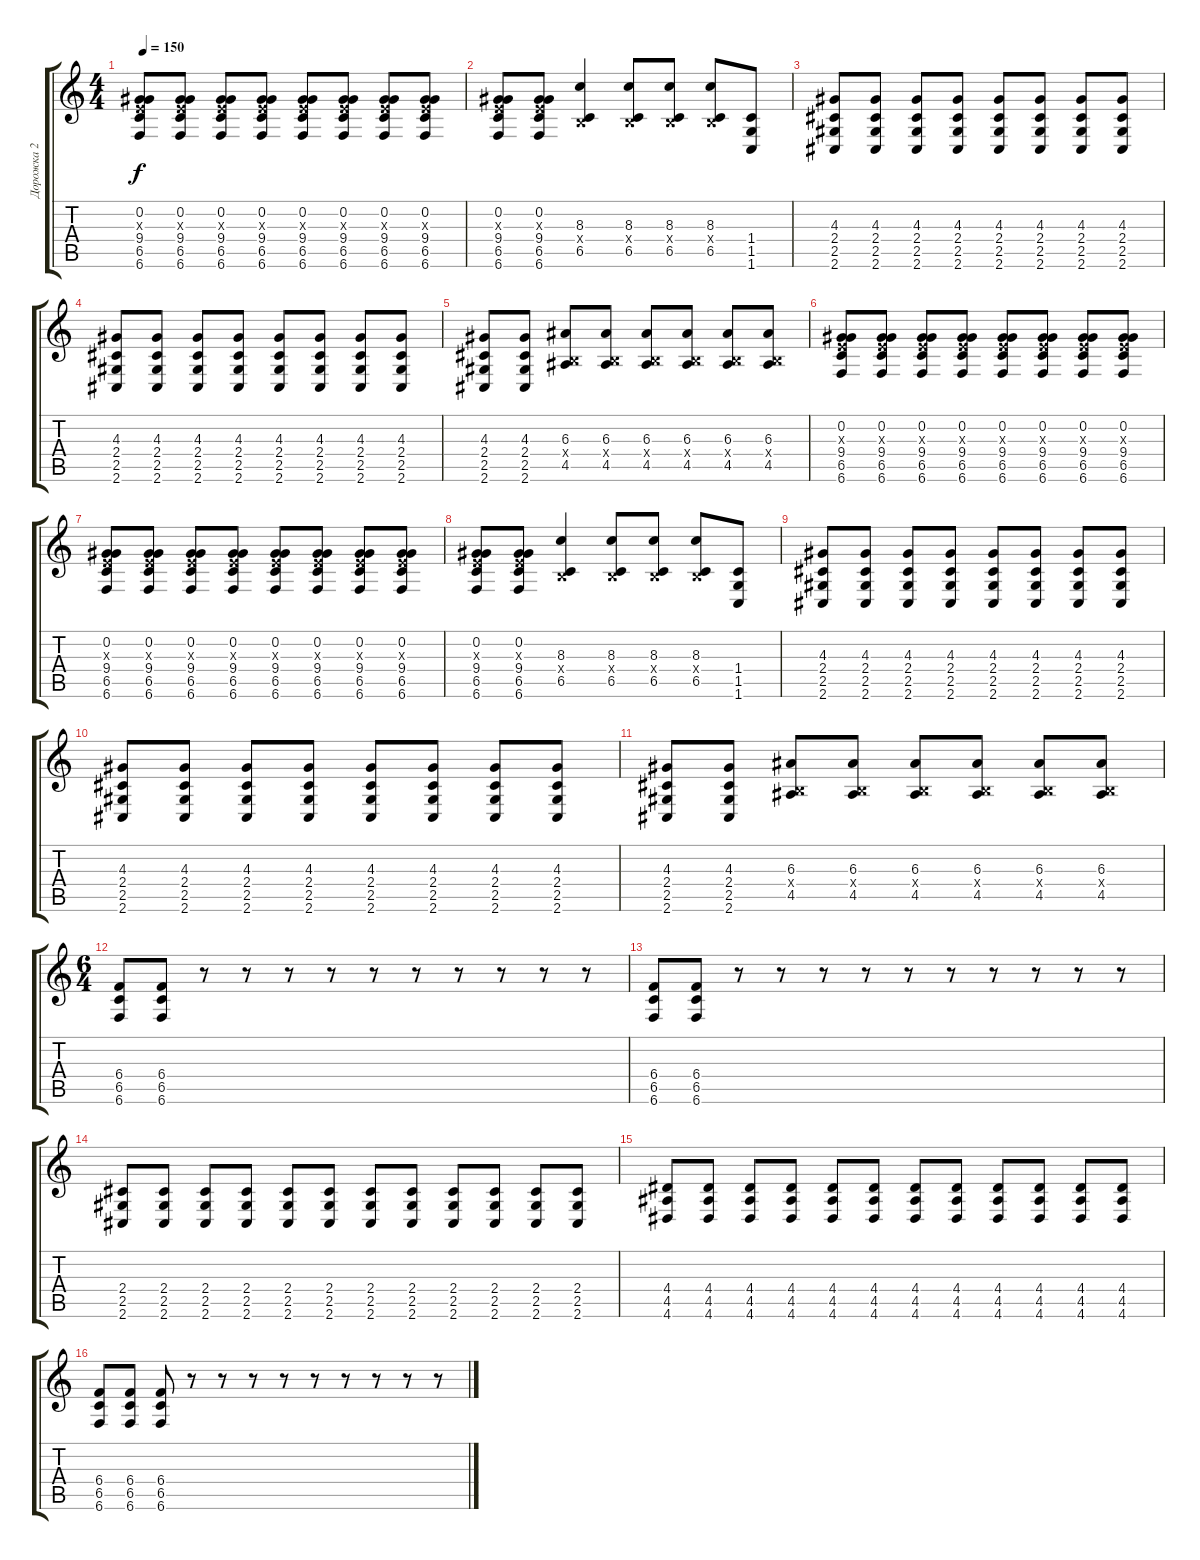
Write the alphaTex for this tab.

\track ("Дорожка 2" "Дорожка 2") {instrument distortionguitar}
\staff {score tabs}
\tuning (Db4 Ab3 E3 B2 Gb2 B1) {hide}
\ts (4 4)
\tempo 150
\clef g2
\ks c
(0.2 0.3{x} 9.4 6.5 6.6).8{dy f} (0.2 0.3{x} 9.4 6.5 6.6).8 (0.2 0.3{x} 9.4 6.5 6.6).8 (0.2 0.3{x} 9.4 6.5 6.6).8 (0.2 0.3{x} 9.4 6.5 6.6).8 (0.2 0.3{x} 9.4 6.5 6.6).8 (0.2 0.3{x} 9.4 6.5 6.6).8 (0.2 0.3{x} 9.4 6.5 6.6).8 |
(0.2 0.3{x} 9.4 6.5 6.6).8 (0.2 0.3{x} 9.4 6.5 6.6).8 (8.3 0.4{x} 6.5).4 (8.3 0.4{x} 6.5).8 (8.3 0.4{x} 6.5).8 (8.3 0.4{x} 6.5).8 (1.4 1.5 1.6).8 |
(4.3 2.4 2.5 2.6).8 (4.3 2.4 2.5 2.6).8 (4.3 2.4 2.5 2.6).8 (4.3 2.4 2.5 2.6).8 (4.3 2.4 2.5 2.6).8 (4.3 2.4 2.5 2.6).8 (4.3 2.4 2.5 2.6).8 (4.3 2.4 2.5 2.6).8 |
(4.3 2.4 2.5 2.6).8 (4.3 2.4 2.5 2.6).8 (4.3 2.4 2.5 2.6).8 (4.3 2.4 2.5 2.6).8 (4.3 2.4 2.5 2.6).8 (4.3 2.4 2.5 2.6).8 (4.3 2.4 2.5 2.6).8 (4.3 2.4 2.5 2.6).8 |
(4.3 2.4 2.5 2.6).8 (4.3 2.4 2.5 2.6).8 (6.3 0.4{x} 4.5).8 (6.3 0.4{x} 4.5).8 (6.3 0.4{x} 4.5).8 (6.3 0.4{x} 4.5).8 (6.3 0.4{x} 4.5).8 (6.3 0.4{x} 4.5).8 |
(0.2 0.3{x} 9.4 6.5 6.6).8 (0.2 0.3{x} 9.4 6.5 6.6).8 (0.2 0.3{x} 9.4 6.5 6.6).8 (0.2 0.3{x} 9.4 6.5 6.6).8 (0.2 0.3{x} 9.4 6.5 6.6).8 (0.2 0.3{x} 9.4 6.5 6.6).8 (0.2 0.3{x} 9.4 6.5 6.6).8 (0.2 0.3{x} 9.4 6.5 6.6).8 |
(0.2 0.3{x} 9.4 6.5 6.6).8 (0.2 0.3{x} 9.4 6.5 6.6).8 (0.2 0.3{x} 9.4 6.5 6.6).8 (0.2 0.3{x} 9.4 6.5 6.6).8 (0.2 0.3{x} 9.4 6.5 6.6).8 (0.2 0.3{x} 9.4 6.5 6.6).8 (0.2 0.3{x} 9.4 6.5 6.6).8 (0.2 0.3{x} 9.4 6.5 6.6).8 |
(0.2 0.3{x} 9.4 6.5 6.6).8 (0.2 0.3{x} 9.4 6.5 6.6).8 (8.3 0.4{x} 6.5).4 (8.3 0.4{x} 6.5).8 (8.3 0.4{x} 6.5).8 (8.3 0.4{x} 6.5).8 (1.4 1.5 1.6).8 |
(4.3 2.4 2.5 2.6).8 (4.3 2.4 2.5 2.6).8 (4.3 2.4 2.5 2.6).8 (4.3 2.4 2.5 2.6).8 (4.3 2.4 2.5 2.6).8 (4.3 2.4 2.5 2.6).8 (4.3 2.4 2.5 2.6).8 (4.3 2.4 2.5 2.6).8 |
(4.3 2.4 2.5 2.6).8 (4.3 2.4 2.5 2.6).8 (4.3 2.4 2.5 2.6).8 (4.3 2.4 2.5 2.6).8 (4.3 2.4 2.5 2.6).8 (4.3 2.4 2.5 2.6).8 (4.3 2.4 2.5 2.6).8 (4.3 2.4 2.5 2.6).8 |
(4.3 2.4 2.5 2.6).8 (4.3 2.4 2.5 2.6).8 (6.3 0.4{x} 4.5).8 (6.3 0.4{x} 4.5).8 (6.3 0.4{x} 4.5).8 (6.3 0.4{x} 4.5).8 (6.3 0.4{x} 4.5).8 (6.3 0.4{x} 4.5).8 |
\ts (6 4)
(6.4 6.5 6.6).8 (6.4 6.5 6.6).8 r.8 r.8 r.8 r.8 r.8 r.8 r.8 r.8 r.8 r.8 |
(6.4 6.5 6.6).8 (6.4 6.5 6.6).8 r.8 r.8 r.8 r.8 r.8 r.8 r.8 r.8 r.8 r.8 |
(2.4 2.5 2.6).8 (2.4 2.5 2.6).8 (2.4 2.5 2.6).8 (2.4 2.5 2.6).8 (2.4 2.5 2.6).8 (2.4 2.5 2.6).8 (2.4 2.5 2.6).8 (2.4 2.5 2.6).8 (2.4 2.5 2.6).8 (2.4 2.5 2.6).8 (2.4 2.5 2.6).8 (2.4 2.5 2.6).8 |
(4.4 4.5 4.6).8 (4.4 4.5 4.6).8 (4.4 4.5 4.6).8 (4.4 4.5 4.6).8 (4.4 4.5 4.6).8 (4.4 4.5 4.6).8 (4.4 4.5 4.6).8 (4.4 4.5 4.6).8 (4.4 4.5 4.6).8 (4.4 4.5 4.6).8 (4.4 4.5 4.6).8 (4.4 4.5 4.6).8 |
(6.4 6.5 6.6).8 (6.4 6.5 6.6).8 (6.4 6.5 6.6).8 r.8 r.8 r.8 r.8 r.8 r.8 r.8 r.8 r.8
